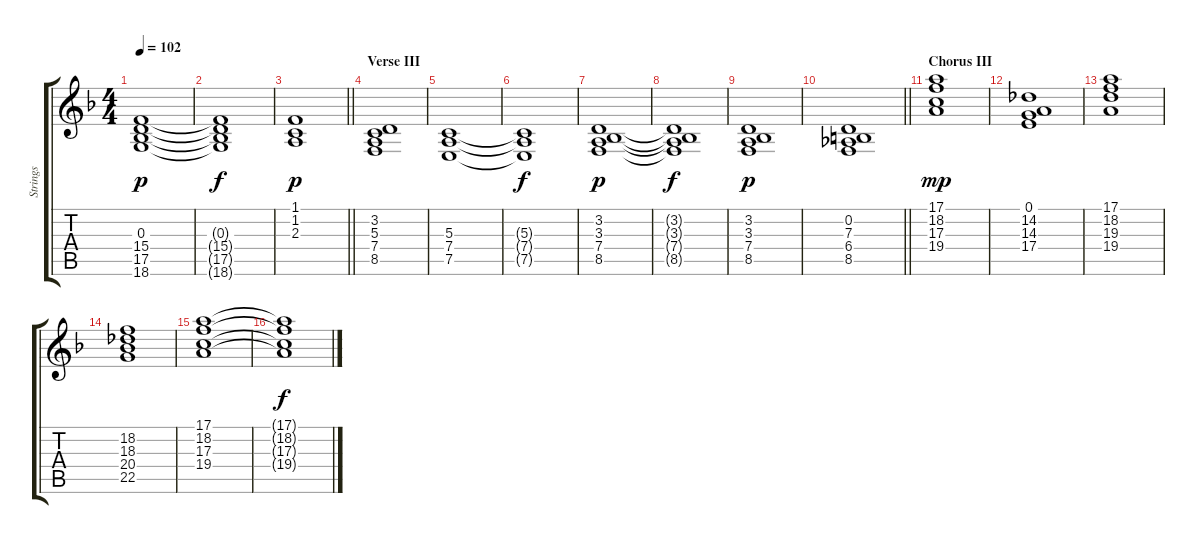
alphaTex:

\track ("Strings " "Strings ") {instrument stringensemble2}
\staff {score tabs}
\tuning (E4 B3 G3 D3 A2 E2) {hide}
\ts (4 4)
\tempo 102
\clef g2
\ks f
(0.3 15.4 17.5 18.6).1{dy p} |
(0.3{t} 15.4{t} 17.5{t} 18.6{t}).1{dy f} |
\barLineRight lightlight
(1.1 1.2 2.3).1{dy p} |
\section ("" "Verse III")
(3.2 5.3 7.4 8.5).1 |
(5.3 7.4 7.5).1 |
(5.3{t} 7.4{t} 7.5{t}).1{dy f} |
(3.2 3.3 7.4 8.5).1{dy p} |
(3.2{t} 3.3{t} 7.4{t} 8.5{t}).1{dy f} |
(3.2 3.3 7.4 8.5).1{dy p} |
\barLineRight lightlight
(0.2 7.3 6.4 8.5).1 |
\section ("" "Chorus III")
(17.1 18.2 17.3 19.4).1{dy mp} |
(0.1 14.2 14.3 17.4).1 |
(17.1 18.2 19.3 19.4).1 |
(18.2 18.3 20.4 22.5).1 |
(17.1 18.2 17.3 19.4).1 |
(17.1{t} 18.2{t} 17.3{t} 19.4{t}).1{dy f}
